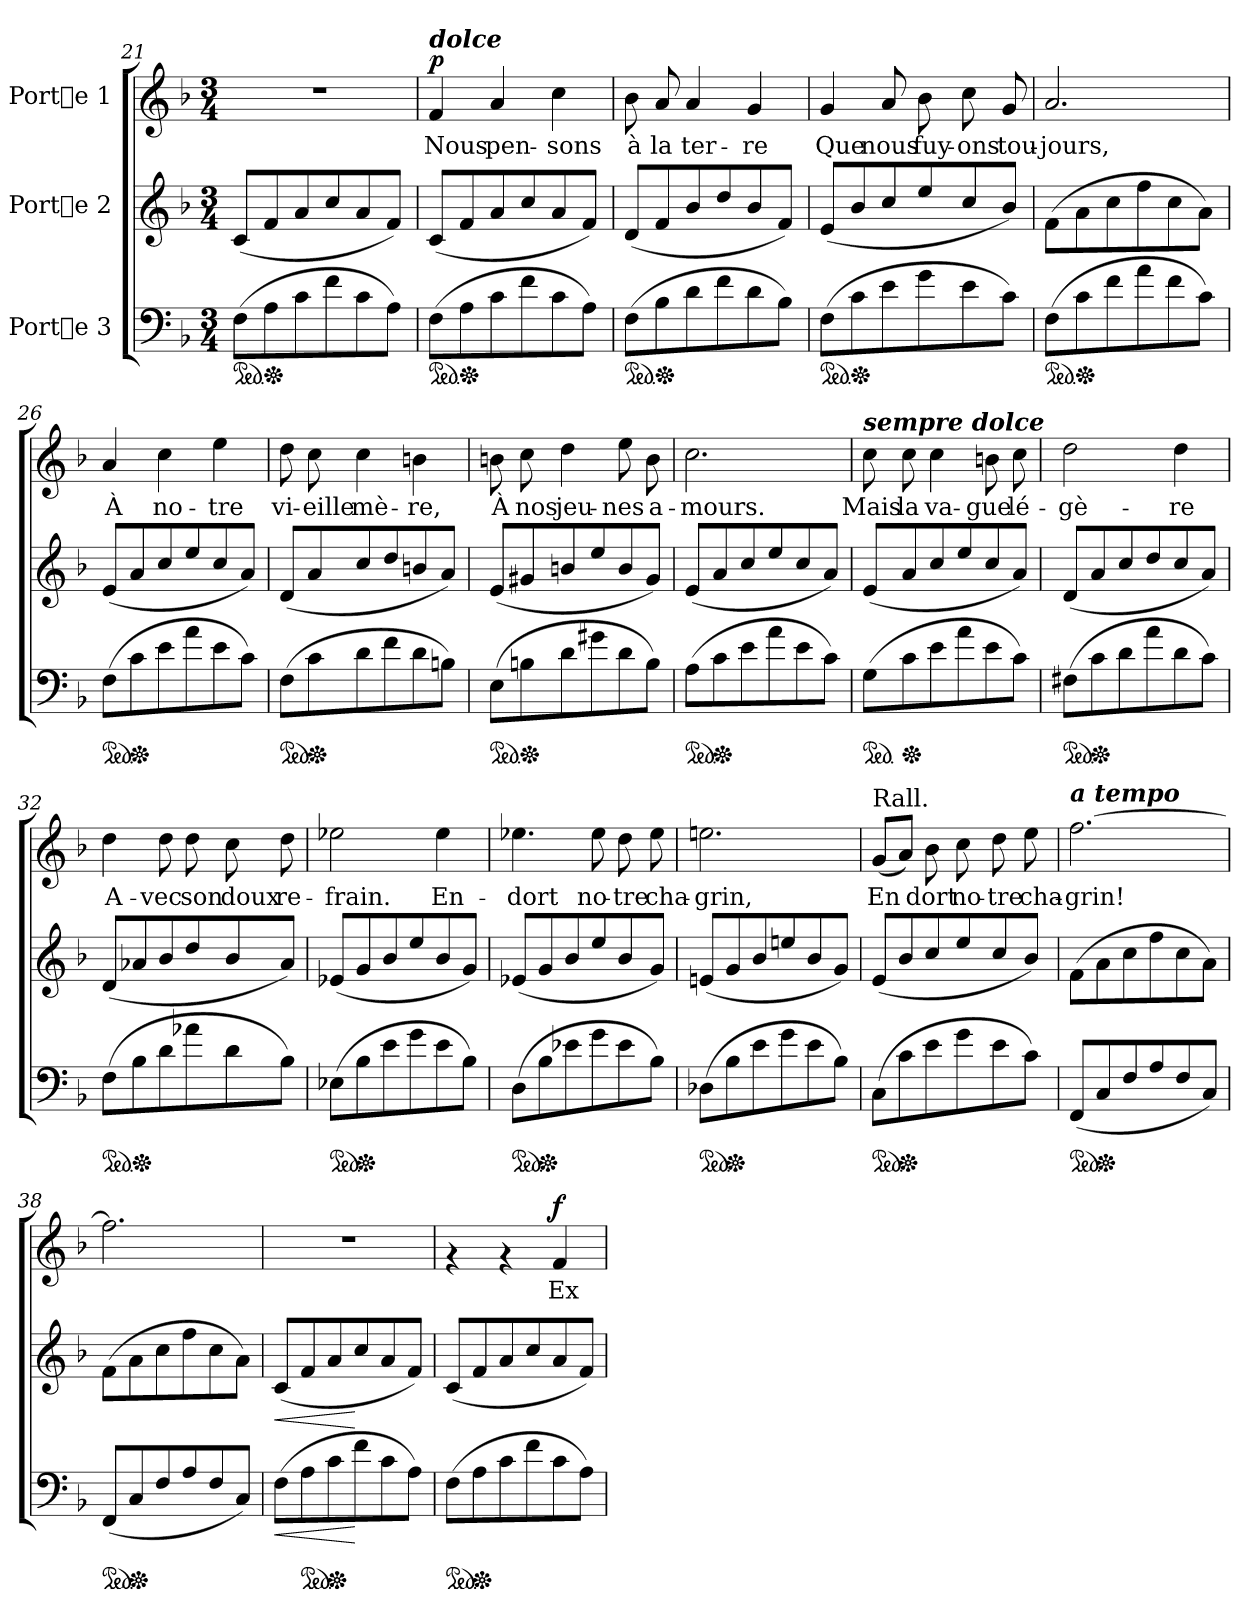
**kern	**dynam	**kern	**dynam	**kern	**text	**dynam
*part3	*part3	*part2	*part2	*part1	*part1	*part1
*staff3	*staff3	*staff2	*staff2	*staff1	*staff1	*staff1
*I"Porte 3	*	*I"Porte 2	*	*I"Porte 1	*	*
!!LO:PB:g=z
*clefF4	*	*clefG2	*	*clefG2	*	*
*k[b-]	*	*k[b-]	*	*k[b-]	*	*
*F:	*	*F:	*	*F:	*	*
*M3/4	*	*M3/4	*	*M3/4	*	*
*ped	*	*	*	*	*	*
=21	=21	=21	=21	=21	=21	=21
(>8F\L	.	(>8c/L	.	2.r	.	.
*Xped	*	*	*	*	*	*
8A\	.	8f/	.	.	.	.
8c\	.	8a/	.	.	.	.
8f\	.	8cc/	.	.	.	.
8c\	.	8a/	.	.	.	.
8A\J)	.	8f/J)	.	.	.	.
=22	=22	=22	=22	=22	=22	=22
*ped	*	*	*	*	*	*
!	!	!	!	!LO:TX:a:Bi:t=dolce	!	!
!	!	!	!	!	!LO:LY:b	!LO:DY:a
(>8F\L	.	(>8c/L	.	4f/	Nous	p
*Xped	*	*	*	*	*	*
8A\	.	8f/	.	.	.	.
!	!	!	!	!	!LO:LY:b	!
8c\	.	8a/	.	4a/	pen-	.
8f\	.	8cc/	.	.	.	.
!	!	!	!	!	!LO:LY:b	!
8c\	.	8a/	.	4cc\	-sons	.
8A\J)	.	8f/J)	.	.	.	.
=23	=23	=23	=23	=23	=23	=23
*ped	*	*	*	*	*	*
!	!	!	!	!	!LO:LY:b	!
(>8F\L	.	(>8d/L	.	8b-\	à	.
*Xped	*	*	*	*	*	*
!	!	!	!	!	!LO:LY:b	!
8B-\	.	8f/	.	8a/	la	.
!	!	!	!	!	!LO:LY:b	!
8d\	.	8b-/	.	4a/	ter-	.
8f\	.	8dd/	.	.	.	.
!	!	!	!	!	!LO:LY:b	!
8d\	.	8b-/	.	4g/	-re	.
8B-\J)	.	8f/J)	.	.	.	.
=24	=24	=24	=24	=24	=24	=24
*ped	*	*	*	*	*	*
!	!	!	!	!	!LO:LY:b	!
(>8F\L	.	(>8e/L	.	4g/	Que	.
*Xped	*	*	*	*	*	*
8c\	.	8b-/	.	.	.	.
!	!	!	!	!	!LO:LY:b	!
8e\	.	8cc/	.	8a/	nous	.
!	!	!	!	!	!LO:LY:b	!
8g\	.	8ee/	.	8b-\	fuy-	.
!	!	!	!	!	!LO:LY:b	!
8e\	.	8cc/	.	8cc\	-ons	.
!	!	!	!	!	!LO:LY:b	!
8c\J)	.	8b-/J)	.	8g/	tou-	.
!!LO:LB:g=z
=25	=25	=25	=25	=25	=25	=25
*ped	*	*	*	*	*	*
!	!	!	!	!	!LO:LY:b	!
(>8F\L	.	(>8f\L	.	2.a/	-jours,	.
*Xped	*	*	*	*	*	*
8c\	.	8a\	.	.	.	.
8f\	.	8cc\	.	.	.	.
8a\	.	8ff\	.	.	.	.
8f\	.	8cc\	.	.	.	.
8c\J)	.	8a\J)	.	.	.	.
=26	=26	=26	=26	=26	=26	=26
*ped	*	*	*	*	*	*
!	!	!	!	!	!LO:LY:b	!
(>8F\L	.	(>8e/L	.	4a/	À	.
*Xped	*	*	*	*	*	*
8c\	.	8a/	.	.	.	.
!	!	!	!	!	!LO:LY:b	!
8e\	.	8cc/	.	4cc\	no-	.
8a\	.	8ee/	.	.	.	.
!	!	!	!	!	!LO:LY:b	!
8e\	.	8cc/	.	4ee\	-tre	.
8c\J)	.	8a/J)	.	.	.	.
=27	=27	=27	=27	=27	=27	=27
*ped	*	*	*	*	*	*
!	!	!	!	!	!LO:LY:b	!
(>8F\L	.	(>8d/L	.	8dd\	vi-	.
*Xped	*	*	*	*	*	*
!	!	!	!	!	!LO:LY:b	!
8c\	.	8a/	.	8cc\	-eille	.
!	!	!	!	!	!LO:LY:b	!
8d\	.	8cc/	.	4cc\	mè-	.
8f\	.	8dd/	.	.	.	.
!	!	!	!	!	!LO:LY:b	!
8d\	.	8bn/	.	4bn\	-re,	.
8Bn\J)	.	8a/J)	.	.	.	.
=28	=28	=28	=28	=28	=28	=28
*ped	*	*	*	*	*	*
!	!	!	!	!	!LO:LY:b	!
(>8E\L	.	(>8e/L	.	8bn\	À	.
*Xped	*	*	*	*	*	*
!	!	!	!	!	!LO:LY:b	!
8Bn\	.	8g#X/	.	8cc\	nos	.
!	!	!	!	!	!LO:LY:b	!
8d\	.	8bn/	.	4dd\	jeu-	.
8g#X\	.	8ee/	.	.	.	.
!	!	!	!	!	!LO:LY:b	!
8d\	.	8b/	.	8ee\	-nes	.
!	!	!	!	!	!LO:LY:b	!
8B\J)	.	8g#/J)	.	8b\	a-	.
!!LO:LB:g=z
=29	=29	=29	=29	=29	=29	=29
*ped	*	*	*	*	*	*
!	!	!	!	!	!LO:LY:b	!
(>8A\L	.	(>8e/L	.	2.cc\	-mours.	.
*Xped	*	*	*	*	*	*
8c\	.	8a/	.	.	.	.
8e\	.	8cc/	.	.	.	.
8a\	.	8ee/	.	.	.	.
8e\	.	8cc/	.	.	.	.
8c\J)	.	8a/J)	.	.	.	.
=30	=30	=30	=30	=30	=30	=30
*ped	*	*	*	*	*	*
!	!	!	!	!LO:TX:a:Bi:t=sempre dolce	!	!
!	!	!	!	!	!LO:LY:b	!
(>8G\L	.	(>8e/L	.	8cc\	Mais	.
*Xped	*	*	*	*	*	*
!	!	!	!	!	!LO:LY:b	!
8c\	.	8a/	.	8cc\	la	.
!	!	!	!	!	!LO:LY:b	!
8e\	.	8cc/	.	4cc\	va-	.
8a\	.	8ee/	.	.	.	.
!	!	!	!	!	!LO:LY:b	!
8e\	.	8cc/	.	8bn\	-gue	.
!	!	!	!	!	!LO:LY:b	!
8c\J)	.	8a/J)	.	8cc\	lé-	.
=31	=31	=31	=31	=31	=31	=31
*ped	*	*	*	*	*	*
!	!	!	!	!	!LO:LY:b	!
(>8F#X\L	.	(>8d/L	.	2dd\	-gè-	.
*Xped	*	*	*	*	*	*
8c\	.	8a/	.	.	.	.
8d\	.	8cc/	.	.	.	.
8a\	.	8dd/	.	.	.	.
!	!	!	!	!	!LO:LY:b	!
8d\	.	8cc/	.	4dd\	-re	.
8c\J)	.	8a/J)	.	.	.	.
=32	=32	=32	=32	=32	=32	=32
*ped	*	*	*	*	*	*
!	!	!	!	!	!LO:LY:b	!
(>8F\L	.	(>8d/L	.	4dd\	A-	.
*Xped	*	*	*	*	*	*
8B-\	.	8a-X/	.	.	.	.
!	!	!	!	!	!LO:LY:b	!
8d\	.	8b-/	.	8dd\	-vec	.
!	!	!	!	!	!LO:LY:b	!
8a-X\	.	8dd/	.	8dd\	son	.
!	!	!	!	!	!LO:LY:b	!
8d\	.	8b-/	.	8cc\	doux	.
!	!	!	!	!	!LO:LY:b	!
8B-\J)	.	8a-/J)	.	8dd\	re-	.
!!LO:PB:g=z
=33	=33	=33	=33	=33	=33	=33
*ped	*	*	*	*	*	*
!	!	!	!	!	!LO:LY:b	!
(>8E-X\L	.	(>8e-X/L	.	2ee-X\	-frain.	.
*Xped	*	*	*	*	*	*
8B-\	.	8g/	.	.	.	.
8e\	.	8b-/	.	.	.	.
8g\	.	8ee/	.	.	.	.
!	!	!	!	!	!LO:LY:b	!
8e\	.	8b-/	.	4ee-\	En-	.
8B-\J)	.	8g/J)	.	.	.	.
=34	=34	=34	=34	=34	=34	=34
*ped	*	*	*	*	*	*
!	!	!	!	!	!LO:LY:b	!
(>8D\L	.	(>8e-X/L	.	4.ee-X\	-dort	.
*Xped	*	*	*	*	*	*
8B-\	.	8g/	.	.	.	.
8e-X\	.	8b-/	.	.	.	.
!	!	!	!	!	!LO:LY:b	!
8g\	.	8ee/	.	8ee-\	no-	.
!	!	!	!	!	!LO:LY:b	!
8e-\	.	8b-/	.	8dd\	-tre	.
!	!	!	!	!	!LO:LY:b	!
8B-\J)	.	8g/J)	.	8ee-\	cha-	.
=35	=35	=35	=35	=35	=35	=35
*ped	*	*	*	*	*	*
!	!	!	!	!	!LO:LY:b	!
(>8D-X\L	.	(>8en/L	.	2.een\	-grin,	.
*Xped	*	*	*	*	*	*
8B-\	.	8g/	.	.	.	.
8e\	.	8b-/	.	.	.	.
8g\	.	8een/	.	.	.	.
8e\	.	8b-/	.	.	.	.
8B-\J)	.	8g/J)	.	.	.	.
=36	=36	=36	=36	=36	=36	=36
*ped	*	*	*	*	*	*
!	!	!	!	!LO:TX:a:t=Rall.	!	!
!	!	!	!	!	!LO:LY:b	!
(>8C\L	.	(>8e/L	.	(>8g/L	En-	.
*Xped	*	*	*	*	*	*
!	!	!	!	!	!LO:LY:b	!
8c\	.	8b-/	.	8a/J)	-	.
!	!	!	!	!	!LO:LY:b	!
8e\	.	8cc/	.	8b-\	dort	.
!	!	!	!	!	!LO:LY:b	!
8g\	.	8ee/	.	8cc\	no-	.
!	!	!	!	!	!LO:LY:b	!
8e\	.	8cc/	.	8dd\	-tre	.
!	!	!	!	!	!LO:LY:b	!
8c\J)	.	8b-/J)	.	8ee\	cha-	.
!!LO:LB:g=z
=37	=37	=37	=37	=37	=37	=37
*ped	*	*	*	*	*	*
*	*	*	*	*MM130	*	*
!	!	!	!	!LO:TX:a:Bi:t=a tempo	!	!
!	!	!	!	!	!LO:LY:b	!
(>8FF/L	.	(>8f\L	.	[>2.ff\	-grin!	.
*Xped	*	*	*	*	*	*
8C/	.	8a\	.	.	.	.
8F/	.	8cc\	.	.	.	.
8A/	.	8ff\	.	.	.	.
8F/	.	8cc\	.	.	.	.
8C/J)	.	8a\J)	.	.	.	.
=38	=38	=38	=38	=38	=38	=38
*ped	*	*	*	*	*	*
(>8FF/L	.	(>8f\L	.	2.ff\]	.	.
*Xped	*	*	*	*	*	*
8C/	.	8a\	.	.	.	.
8F/	.	8cc\	.	.	.	.
8A/	.	8ff\	.	.	.	.
8F/	.	8cc\	.	.	.	.
8C/J)	.	8a\J)	.	.	.	.
=39	=39	=39	=39	=39	=39	=39
!	!LO:HP:b	!	!LO:HP:b	!	!	!
(>8F\L	<	(>8c/L	<	2.r	.	.
*ped	*	*	*	*	*	*
8A\	.	8f/	.	.	.	.
*Xped	*	*	*	*	*	*
8c\	.	8a/	.	.	.	.
8f\	[	8cc/	[	.	.	.
8c\	.	8a/	.	.	.	.
8A\J)	.	8f/J)	.	.	.	.
=40	=40	=40	=40	=40	=40	=40
*ped	*	*	*	*	*	*
(>8F\L	.	(>8c/L	.	4rf	.	.
*Xped	*	*	*	*	*	*
8A\	.	8f/	.	.	.	.
8c\	.	8a/	.	4rf	.	.
8f\	.	8cc/	.	.	.	.
!	!	!	!	!	!LO:LY:b	!LO:DY:a
8c\	.	8a/	.	4f/	Ex-	f
8A\J)	.	8f/J)	.	.	.	.
=	=	=	=	=	=	=
*-	*-	*-	*-	*-	*-	*-
